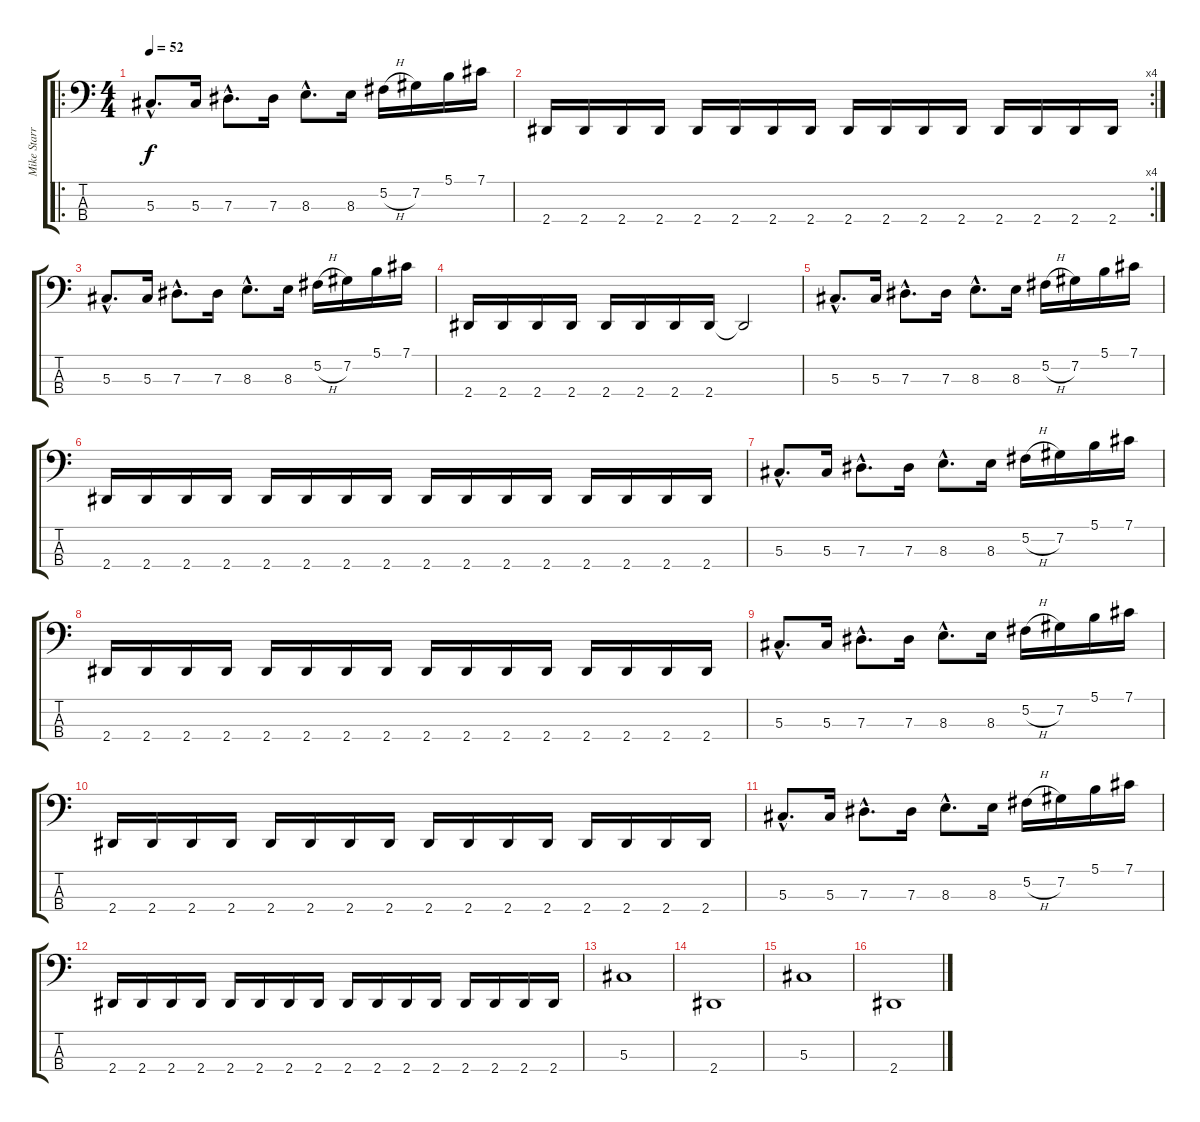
\track ("Mike Starr" "Mike Starr") {instrument electricbasspick}
\staff {score tabs}
\tuning (Gb2 Db2 Ab1 Db1) {hide}
\ro
\ts (4 4)
\tempo 52
\clef f4
\ks c
5.3{hac}.8{d dy f} 5.3.16 7.3{hac}.8{d} 7.3.16 8.3{hac}.8{d} 8.3.16 5.2{h}.16 7.2.16 5.1.16 7.1.16 |
\rc 4
2.4.16 2.4.16 2.4.16 2.4.16 2.4.16 2.4.16 2.4.16 2.4.16 2.4.16 2.4.16 2.4.16 2.4.16 2.4.16 2.4.16 2.4.16 2.4.16 |
5.3{hac}.8{d} 5.3.16 7.3{hac}.8{d} 7.3.16 8.3{hac}.8{d} 8.3.16 5.2{h}.16 7.2.16 5.1.16 7.1.16 |
2.4.16 2.4.16 2.4.16 2.4.16 2.4.16 2.4.16 2.4.16 2.4.16 2.4{t}.2 |
5.3{hac}.8{d} 5.3.16 7.3{hac}.8{d} 7.3.16 8.3{hac}.8{d} 8.3.16 5.2{h}.16 7.2.16 5.1.16 7.1.16 |
2.4.16 2.4.16 2.4.16 2.4.16 2.4.16 2.4.16 2.4.16 2.4.16 2.4.16 2.4.16 2.4.16 2.4.16 2.4.16 2.4.16 2.4.16 2.4.16 |
5.3{hac}.8{d} 5.3.16 7.3{hac}.8{d} 7.3.16 8.3{hac}.8{d} 8.3.16 5.2{h}.16 7.2.16 5.1.16 7.1.16 |
2.4.16 2.4.16 2.4.16 2.4.16 2.4.16 2.4.16 2.4.16 2.4.16 2.4.16 2.4.16 2.4.16 2.4.16 2.4.16 2.4.16 2.4.16 2.4.16 |
5.3{hac}.8{d} 5.3.16 7.3{hac}.8{d} 7.3.16 8.3{hac}.8{d} 8.3.16 5.2{h}.16 7.2.16 5.1.16 7.1.16 |
2.4.16 2.4.16 2.4.16 2.4.16 2.4.16 2.4.16 2.4.16 2.4.16 2.4.16 2.4.16 2.4.16 2.4.16 2.4.16 2.4.16 2.4.16 2.4.16 |
5.3{hac}.8{d} 5.3.16 7.3{hac}.8{d} 7.3.16 8.3{hac}.8{d} 8.3.16 5.2{h}.16 7.2.16 5.1.16 7.1.16 |
2.4.16 2.4.16 2.4.16 2.4.16 2.4.16 2.4.16 2.4.16 2.4.16 2.4.16 2.4.16 2.4.16 2.4.16 2.4.16 2.4.16 2.4.16 2.4.16 |
5.3.1 |
2.4.1 |
5.3.1 |
2.4.1
